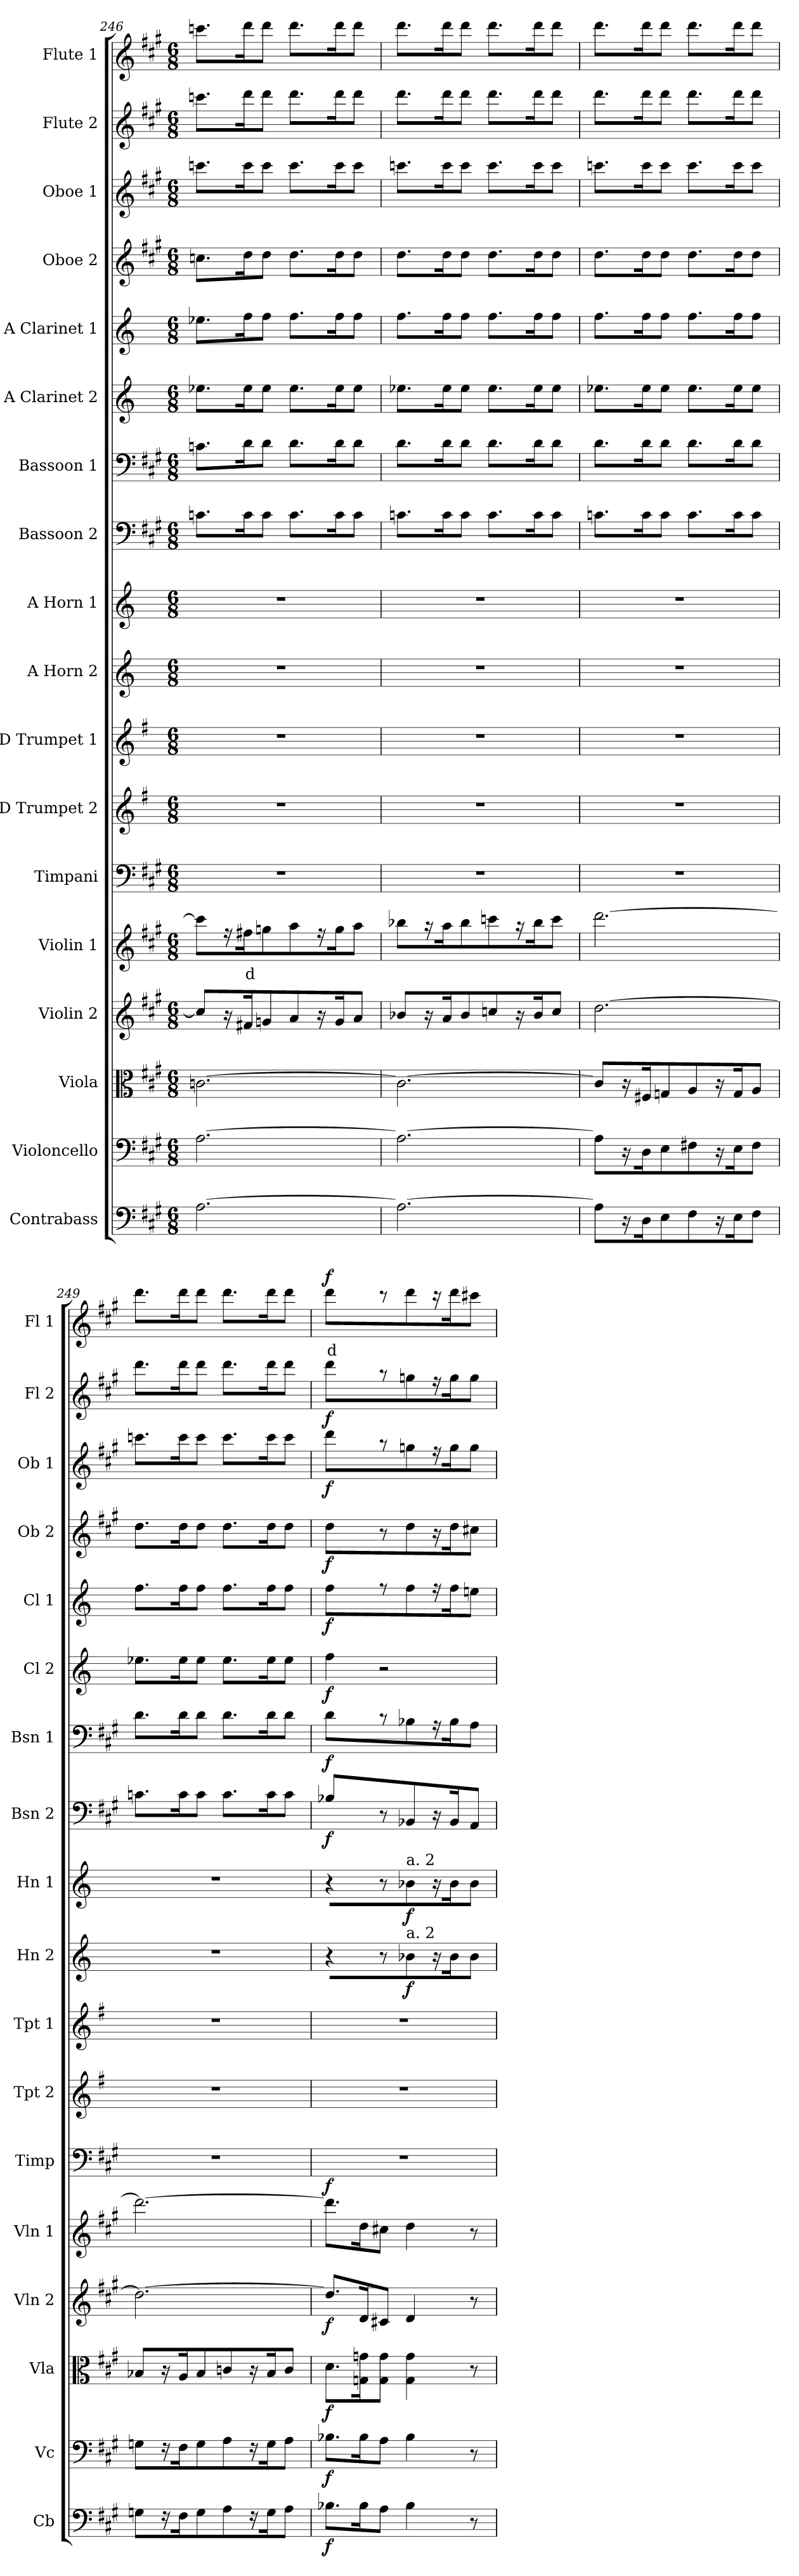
**kern	**dynam	**kern	**dynam	**kern	**dynam	**kern	**dynam	**kern	**text	**dynam	**kern	**kern	**kern	**kern	**dynam	**kern	**dynam	**kern	**dynam	**kern	**dynam	**kern	**dynam	**kern	**dynam	**kern	**dynam	**kern	**dynam	**kern	**dynam	**kern	**text	**dynam
*part18	*part18	*part17	*part17	*part16	*part16	*part15	*part15	*part14	*part14	*part14	*part13	*part12	*part11	*part10	*part10	*part9	*part9	*part8	*part8	*part7	*part7	*part6	*part6	*part5	*part5	*part4	*part4	*part3	*part3	*part2	*part2	*part1	*part1	*part1
*staff18	*staff18	*staff17	*staff17	*staff16	*staff16	*staff15	*staff15	*staff14	*staff14	*staff14	*staff13	*staff12	*staff11	*staff10	*staff10	*staff9	*staff9	*staff8	*staff8	*staff7	*staff7	*staff6	*staff6	*staff5	*staff5	*staff4	*staff4	*staff3	*staff3	*staff2	*staff2	*staff1	*staff1	*staff1
*I"Contrabass	*	*I"Violoncello	*	*I"Viola	*	*I"Violin 2	*	*I"Violin 1	*	*	*I"Timpani	*I"D Trumpet 2	*I"D Trumpet 1	*I"A Horn 2	*	*I"A Horn 1	*	*I"Bassoon 2	*	*I"Bassoon 1	*	*I"A Clarinet 2	*	*I"A Clarinet 1	*	*I"Oboe 2	*	*I"Oboe 1	*	*I"Flute 2	*	*I"Flute 1	*	*
*I'Cb	*	*I'Vc	*	*I'Vla	*	*I'Vln 2	*	*I'Vln 1	*	*	*I'Timp	*I'Tpt 2	*I'Tpt 1	*I'Hn 2	*	*I'Hn 1	*	*I'Bsn 2	*	*I'Bsn 1	*	*I'Cl 2	*	*I'Cl 1	*	*I'Ob 2	*	*I'Ob 1	*	*I'Fl 2	*	*I'Fl 1	*	*
*clefF4	*	*clefF4	*	*clefC3	*	*clefG2	*	*clefG2	*	*	*clefF4	*clefG2	*clefG2	*clefG2	*	*clefG2	*	*clefF4	*	*clefF4	*	*clefG2	*	*clefG2	*	*clefG2	*	*clefG2	*	*clefG2	*	*clefG2	*	*
*ITrd7c12	*	*	*	*	*	*	*	*	*	*	*	*ITrd-1c-2	*ITrd-1c-2	*ITrd2c3	*	*ITrd2c3	*	*	*	*	*	*ITrd2c3	*	*ITrd2c3	*	*	*	*	*	*	*	*	*	*
*k[f#c#g#]	*	*k[f#c#g#]	*	*k[f#c#g#]	*	*k[f#c#g#]	*	*k[f#c#g#]	*	*	*k[f#c#g#]	*k[f#c#g#]	*k[f#c#g#]	*k[f#c#g#]	*	*k[f#c#g#]	*	*k[f#c#g#]	*	*k[f#c#g#]	*	*k[f#c#g#]	*	*k[f#c#g#]	*	*k[f#c#g#]	*	*k[f#c#g#]	*	*k[f#c#g#]	*	*k[f#c#g#]	*	*
*M6/8	*	*M6/8	*	*M6/8	*	*M6/8	*	*M6/8	*	*	*M6/8	*M6/8	*M6/8	*M6/8	*	*M6/8	*	*M6/8	*	*M6/8	*	*M6/8	*	*M6/8	*	*M6/8	*	*M6/8	*	*M6/8	*	*M6/8	*	*
=246	=246	=246	=246	=246	=246	=246	=246	=246	=246	=246	=246	=246	=246	=246	=246	=246	=246	=246	=246	=246	=246	=246	=246	=246	=246	=246	=246	=246	=246	=246	=246	=246	=246	=246
[2.AA\	.	[2.A\	.	[2.cn\	.	8cc/L]	.	8ccc\L]	.	.	2.r	2.r	2.r	2.r	.	2.r	.	8.cn\L	.	8.cn\L	.	8.ccn\L	.	8.ccn\L	.	8.ccn\L	.	8.cccn\L	.	8.cccn\L	.	8.cccn\L	.	.
.	.	.	.	.	.	16r	.	16r	.	.	.	.	.	.	.	.	.	.	.	.	.	.	.	.	.	.	.	.	.	.	.	.	.	.
!	!	!	!	!	!	!	!	!	!LO:LY:b:color=#FF0000	!	!	!	!	!	!	!	!	!	!	!	!	!	!	!	!	!	!	!	!	!	!	!	!	!
.	.	.	.	.	.	16f#X/J	.	16ff#X\J	d	.	.	.	.	.	.	.	.	16c\K	.	16d\K	.	16cc\K	.	16dd\K	.	16dd\K	.	16ccc\K	.	16ddd\K	.	16ddd\K	.	.
.	.	.	.	.	.	8gn/J	.	8ggn\J	.	.	.	.	.	.	.	.	.	8c\J	.	8d\J	.	8cc\J	.	8dd\J	.	8dd\J	.	8ccc\J	.	8ddd\J	.	8ddd\J	.	.
.	.	.	.	.	.	8a/L	.	8aa\L	.	.	.	.	.	.	.	.	.	8.c\L	.	8.d\L	.	8.cc\L	.	8.dd\L	.	8.dd\L	.	8.ccc\L	.	8.ddd\L	.	8.ddd\L	.	.
.	.	.	.	.	.	16r	.	16r	.	.	.	.	.	.	.	.	.	.	.	.	.	.	.	.	.	.	.	.	.	.	.	.	.	.
.	.	.	.	.	.	16g/J	.	16gg\J	.	.	.	.	.	.	.	.	.	16c\K	.	16d\K	.	16cc\K	.	16dd\K	.	16dd\K	.	16ccc\K	.	16ddd\K	.	16ddd\K	.	.
.	.	.	.	.	.	8a/J	.	8aa\J	.	.	.	.	.	.	.	.	.	8c\J	.	8d\J	.	8cc\J	.	8dd\J	.	8dd\J	.	8ccc\J	.	8ddd\J	.	8ddd\J	.	.
=247	=247	=247	=247	=247	=247	=247	=247	=247	=247	=247	=247	=247	=247	=247	=247	=247	=247	=247	=247	=247	=247	=247	=247	=247	=247	=247	=247	=247	=247	=247	=247	=247	=247	=247
2.AA\_	.	2.A\_	.	2.c\_	.	8b-X/L	.	8bb-X\L	.	.	2.r	2.r	2.r	2.r	.	2.r	.	8.cn\L	.	8.d\L	.	8.ccn\L	.	8.dd\L	.	8.dd\L	.	8.cccn\L	.	8.ddd\L	.	8.ddd\L	.	.
.	.	.	.	.	.	16r	.	16r	.	.	.	.	.	.	.	.	.	.	.	.	.	.	.	.	.	.	.	.	.	.	.	.	.	.
.	.	.	.	.	.	16a/J	.	16aa\J	.	.	.	.	.	.	.	.	.	16c\K	.	16d\K	.	16cc\K	.	16dd\K	.	16dd\K	.	16ccc\K	.	16ddd\K	.	16ddd\K	.	.
.	.	.	.	.	.	8b-/J	.	8bb-\J	.	.	.	.	.	.	.	.	.	8c\J	.	8d\J	.	8cc\J	.	8dd\J	.	8dd\J	.	8ccc\J	.	8ddd\J	.	8ddd\J	.	.
.	.	.	.	.	.	8ccn\L	.	8cccn\L	.	.	.	.	.	.	.	.	.	8.c\L	.	8.d\L	.	8.cc\L	.	8.dd\L	.	8.dd\L	.	8.ccc\L	.	8.ddd\L	.	8.ddd\L	.	.
.	.	.	.	.	.	16r	.	16r	.	.	.	.	.	.	.	.	.	.	.	.	.	.	.	.	.	.	.	.	.	.	.	.	.	.
.	.	.	.	.	.	16b-\J	.	16bb-\J	.	.	.	.	.	.	.	.	.	16c\K	.	16d\K	.	16cc\K	.	16dd\K	.	16dd\K	.	16ccc\K	.	16ddd\K	.	16ddd\K	.	.
.	.	.	.	.	.	8cc\J	.	8ccc\J	.	.	.	.	.	.	.	.	.	8c\J	.	8d\J	.	8cc\J	.	8dd\J	.	8dd\J	.	8ccc\J	.	8ddd\J	.	8ddd\J	.	.
!!LO:PB:g=z
=248	=248	=248	=248	=248	=248	=248	=248	=248	=248	=248	=248	=248	=248	=248	=248	=248	=248	=248	=248	=248	=248	=248	=248	=248	=248	=248	=248	=248	=248	=248	=248	=248	=248	=248
8AA\L]	.	8A\L]	.	8c/L]	.	[2.dd\	.	[2.ddd\	.	.	2.r	2.r	2.r	2.r	.	2.r	.	8.cn\L	.	8.d\L	.	8.ccn\L	.	8.dd\L	.	8.dd\L	.	8.cccn\L	.	8.ddd\L	.	8.ddd\L	.	.
16r	.	16r	.	16r	.	.	.	.	.	.	.	.	.	.	.	.	.	.	.	.	.	.	.	.	.	.	.	.	.	.	.	.	.	.
16DD\J	.	16D\J	.	16F#X/J	.	.	.	.	.	.	.	.	.	.	.	.	.	16c\K	.	16d\K	.	16cc\K	.	16dd\K	.	16dd\K	.	16ccc\K	.	16ddd\K	.	16ddd\K	.	.
8EE\J	.	8E\J	.	8Gn/J	.	.	.	.	.	.	.	.	.	.	.	.	.	8c\J	.	8d\J	.	8cc\J	.	8dd\J	.	8dd\J	.	8ccc\J	.	8ddd\J	.	8ddd\J	.	.
8FF#\L	.	8F#X\L	.	8A/L	.	.	.	.	.	.	.	.	.	.	.	.	.	8.c\L	.	8.d\L	.	8.cc\L	.	8.dd\L	.	8.dd\L	.	8.ccc\L	.	8.ddd\L	.	8.ddd\L	.	.
16r	.	16r	.	16r	.	.	.	.	.	.	.	.	.	.	.	.	.	.	.	.	.	.	.	.	.	.	.	.	.	.	.	.	.	.
16EE\J	.	16E\J	.	16G/J	.	.	.	.	.	.	.	.	.	.	.	.	.	16c\K	.	16d\K	.	16cc\K	.	16dd\K	.	16dd\K	.	16ccc\K	.	16ddd\K	.	16ddd\K	.	.
8FF#\J	.	8F#\J	.	8A/J	.	.	.	.	.	.	.	.	.	.	.	.	.	8c\J	.	8d\J	.	8cc\J	.	8dd\J	.	8dd\J	.	8ccc\J	.	8ddd\J	.	8ddd\J	.	.
=249	=249	=249	=249	=249	=249	=249	=249	=249	=249	=249	=249	=249	=249	=249	=249	=249	=249	=249	=249	=249	=249	=249	=249	=249	=249	=249	=249	=249	=249	=249	=249	=249	=249	=249
8GGn\L	.	8Gn\L	.	8B-X/L	.	2.dd\_	.	2.ddd\_	.	.	2.r	2.r	2.r	2.r	.	2.r	.	8.cn\L	.	8.d\L	.	8.ccn\L	.	8.dd\L	.	8.dd\L	.	8.cccn\L	.	8.ddd\L	.	8.ddd\L	.	.
16r	.	16r	.	16r	.	.	.	.	.	.	.	.	.	.	.	.	.	.	.	.	.	.	.	.	.	.	.	.	.	.	.	.	.	.
16FF#\J	.	16F#\J	.	16A/J	.	.	.	.	.	.	.	.	.	.	.	.	.	16c\K	.	16d\K	.	16cc\K	.	16dd\K	.	16dd\K	.	16ccc\K	.	16ddd\K	.	16ddd\K	.	.
8GG\J	.	8G\J	.	8B-/J	.	.	.	.	.	.	.	.	.	.	.	.	.	8c\J	.	8d\J	.	8cc\J	.	8dd\J	.	8dd\J	.	8ccc\J	.	8ddd\J	.	8ddd\J	.	.
8AA\L	.	8A\L	.	8cn/L	.	.	.	.	.	.	.	.	.	.	.	.	.	8.c\L	.	8.d\L	.	8.cc\L	.	8.dd\L	.	8.dd\L	.	8.ccc\L	.	8.ddd\L	.	8.ddd\L	.	.
16r	.	16r	.	16r	.	.	.	.	.	.	.	.	.	.	.	.	.	.	.	.	.	.	.	.	.	.	.	.	.	.	.	.	.	.
16GG\J	.	16G\J	.	16B-/J	.	.	.	.	.	.	.	.	.	.	.	.	.	16c\K	.	16d\K	.	16cc\K	.	16dd\K	.	16dd\K	.	16ccc\K	.	16ddd\K	.	16ddd\K	.	.
8AA\J	.	8A\J	.	8c/J	.	.	.	.	.	.	.	.	.	.	.	.	.	8c\J	.	8d\J	.	8cc\J	.	8dd\J	.	8dd\J	.	8ccc\J	.	8ddd\J	.	8ddd\J	.	.
=250	=250	=250	=250	=250	=250	=250	=250	=250	=250	=250	=250	=250	=250	=250	=250	=250	=250	=250	=250	=250	=250	=250	=250	=250	=250	=250	=250	=250	=250	=250	=250	=250	=250	=250
!	!LO:DY:b	!	!LO:DY:b	!	!LO:DY:b	!	!LO:DY:b	!	!	!LO:DY:b	!	!	!	!	!	!	!	!	!LO:DY:b	!	!LO:DY:b	!	!LO:DY:b	!	!LO:DY:b	!	!LO:DY:b	!	!LO:DY:b	!	!LO:DY:b	!	!LO:LY:b:color=#FF0000	!LO:DY:b
8.BB-X\L	f	8.B-X\L	f	8.d\L	f	8.dd/L]	f	8.ddd\L]	.	f	2.r	2.r	2.r	4r	.	4r	.	4B-X\	f	4d\	f	4dd\	f	4dd\	f	4dd\	f	4ddd\	f	4ddd\	f	4ddd\	d	f
16BB-\K	.	16B-\K	.	16Gn\ 16gn\K	.	16d/K	.	16dd\K	.	.	.	.	.	.	.	.	.	.	.	.	.	.	.	.	.	.	.	.	.	.	.	.	.	.
8AA\J	.	8A\J	.	8G\ 8g\J	.	8c#X/J	.	8cc#X\J	.	.	.	.	.	8r	.	8r	.	8r	.	8r	.	2r	.	8r	.	8r	.	8r	.	8r	.	8r	.	.
!	!	!	!	!	!	!	!	!	!	!	!	!	!	!	!	!LO:TX:a:t=a. 2	!	!	!	!	!	!	!	!	!	!	!	!	!	!	!	!	!	!
!	!	!	!	!	!	!	!	!	!	!	!	!	!	!LO:TX:a:t=a. 2	!	!	!	!	!	!	!	!	!	!	!	!	!	!	!	!	!	!	!	!
!	!	!	!	!	!	!	!	!	!	!	!	!	!	!	!LO:DY:b	!	!LO:DY:b	!	!	!	!	!	!	!	!	!	!	!	!	!	!	!	!	!
4BB-\	.	4B-\	.	4G\ 4g\	.	4d/	.	4dd\	.	.	.	.	.	8gn\L	f	8gn\L	f	8BB-X/L	.	8B-X\L	.	.	.	8dd\L	.	8dd\L	.	8ggn\L	.	8ggn\L	.	8ddd\L	.	.
.	.	.	.	.	.	.	.	.	.	.	.	.	.	16r	.	16r	.	16r	.	16r	.	.	.	16r	.	16r	.	16r	.	16r	.	16r	.	.
.	.	.	.	.	.	.	.	.	.	.	.	.	.	16g\J	.	16g\J	.	16BB-/J	.	16B-\J	.	.	.	16dd\J	.	16dd\J	.	16gg\J	.	16gg\J	.	16ddd\J	.	.
8r	.	8r	.	8r	.	8r	.	8r	.	.	.	.	.	8g\J	.	8g\J	.	8AA/J	.	8A\J	.	.	.	8cc#X\J	.	8cc#X\J	.	8gg\J	.	8gg\J	.	8ccc#X\J	.	.
=	=	=	=	=	=	=	=	=	=	=	=	=	=	=	=	=	=	=	=	=	=	=	=	=	=	=	=	=	=	=	=	=	=	=
*-	*-	*-	*-	*-	*-	*-	*-	*-	*-	*-	*-	*-	*-	*-	*-	*-	*-	*-	*-	*-	*-	*-	*-	*-	*-	*-	*-	*-	*-	*-	*-	*-	*-	*-
